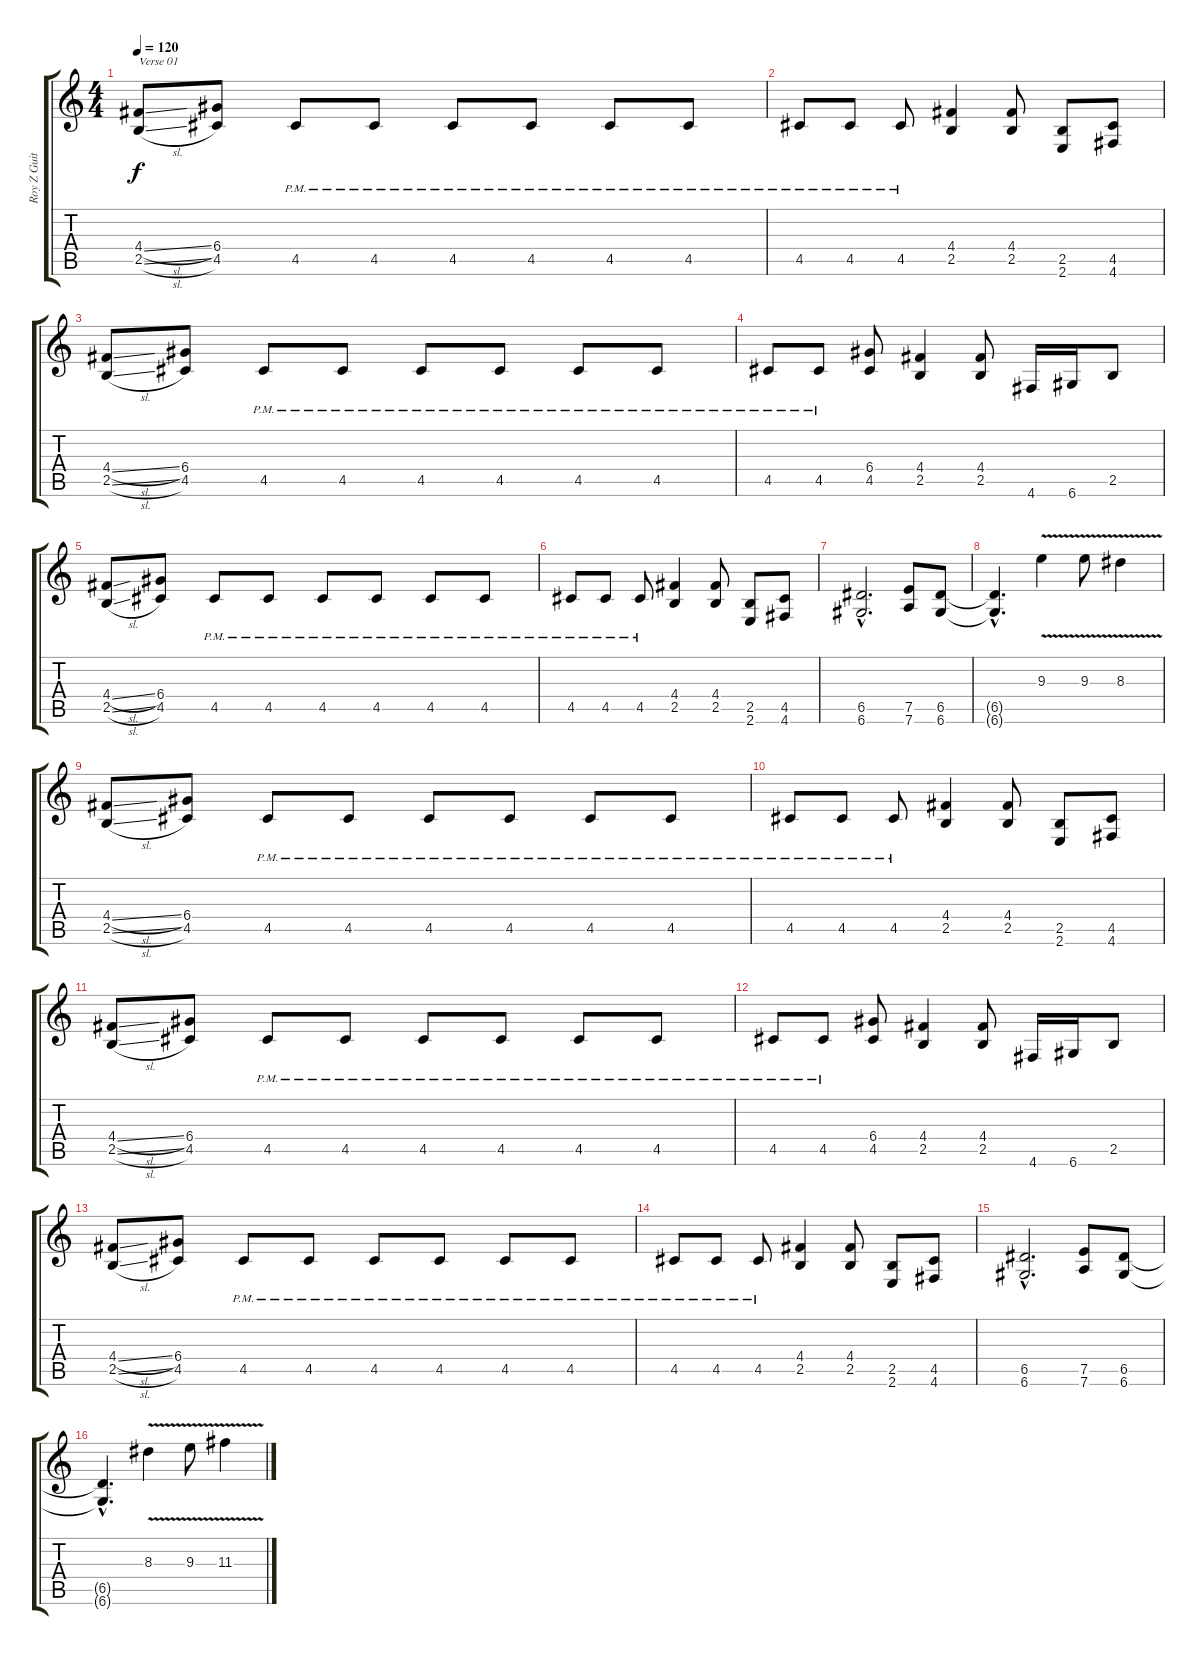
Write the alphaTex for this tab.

\track ("Roy Z Guitar 01" "Roy Z Guit") {instrument overdrivenguitar}
\staff {score tabs}
\tuning (E4 B3 G3 D3 A2 D2) {hide}
\ts (4 4)
\tempo 120
\clef g2
\ks c
(4.4{sl} 2.5{sl}).8{txt "Verse 01" dy f} (6.4 4.5).8 4.5{pm}.8 4.5{pm}.8 4.5{pm}.8 4.5{pm}.8 4.5{pm}.8 4.5{pm}.8 |
4.5{pm}.8 4.5{pm}.8 4.5{pm}.8 (4.4 2.5).4 (4.4 2.5).8 (2.5 2.6).8 (4.5 4.6).8 |
(4.4{sl} 2.5{sl}).8 (6.4 4.5).8 4.5{pm}.8 4.5{pm}.8 4.5{pm}.8 4.5{pm}.8 4.5{pm}.8 4.5{pm}.8 |
4.5{pm}.8 4.5{pm}.8 (6.4 4.5).8 (4.4 2.5).4 (4.4 2.5).8 4.6.16 6.6.16 2.5.8 |
(4.4{sl} 2.5{sl}).8 (6.4 4.5).8 4.5{pm}.8 4.5{pm}.8 4.5{pm}.8 4.5{pm}.8 4.5{pm}.8 4.5{pm}.8 |
4.5{pm}.8 4.5{pm}.8 4.5{pm}.8 (4.4 2.5).4 (4.4 2.5).8 (2.5 2.6).8 (4.5 4.6).8 |
(6.5{hac} 6.6{hac}).2{d} (7.5 7.6).8 (6.5 6.6).8 |
(6.5{hac t} 6.6{hac t}).4{d} 9.3{v}.4 9.3{v}.8 8.3{v}.4 |
(4.4{sl} 2.5{sl}).8 (6.4 4.5).8 4.5{pm}.8 4.5{pm}.8 4.5{pm}.8 4.5{pm}.8 4.5{pm}.8 4.5{pm}.8 |
4.5{pm}.8 4.5{pm}.8 4.5{pm}.8 (4.4 2.5).4 (4.4 2.5).8 (2.5 2.6).8 (4.5 4.6).8 |
(4.4{sl} 2.5{sl}).8 (6.4 4.5).8 4.5{pm}.8 4.5{pm}.8 4.5{pm}.8 4.5{pm}.8 4.5{pm}.8 4.5{pm}.8 |
4.5{pm}.8 4.5{pm}.8 (6.4 4.5).8 (4.4 2.5).4 (4.4 2.5).8 4.6.16 6.6.16 2.5.8 |
(4.4{sl} 2.5{sl}).8 (6.4 4.5).8 4.5{pm}.8 4.5{pm}.8 4.5{pm}.8 4.5{pm}.8 4.5{pm}.8 4.5{pm}.8 |
4.5{pm}.8 4.5{pm}.8 4.5{pm}.8 (4.4 2.5).4 (4.4 2.5).8 (2.5 2.6).8 (4.5 4.6).8 |
(6.5{hac} 6.6{hac}).2{d} (7.5 7.6).8 (6.5 6.6).8 |
(6.5{hac t} 6.6{hac t}).4{d} 8.3{v}.4 9.3{v}.8 11.3{v}.4
